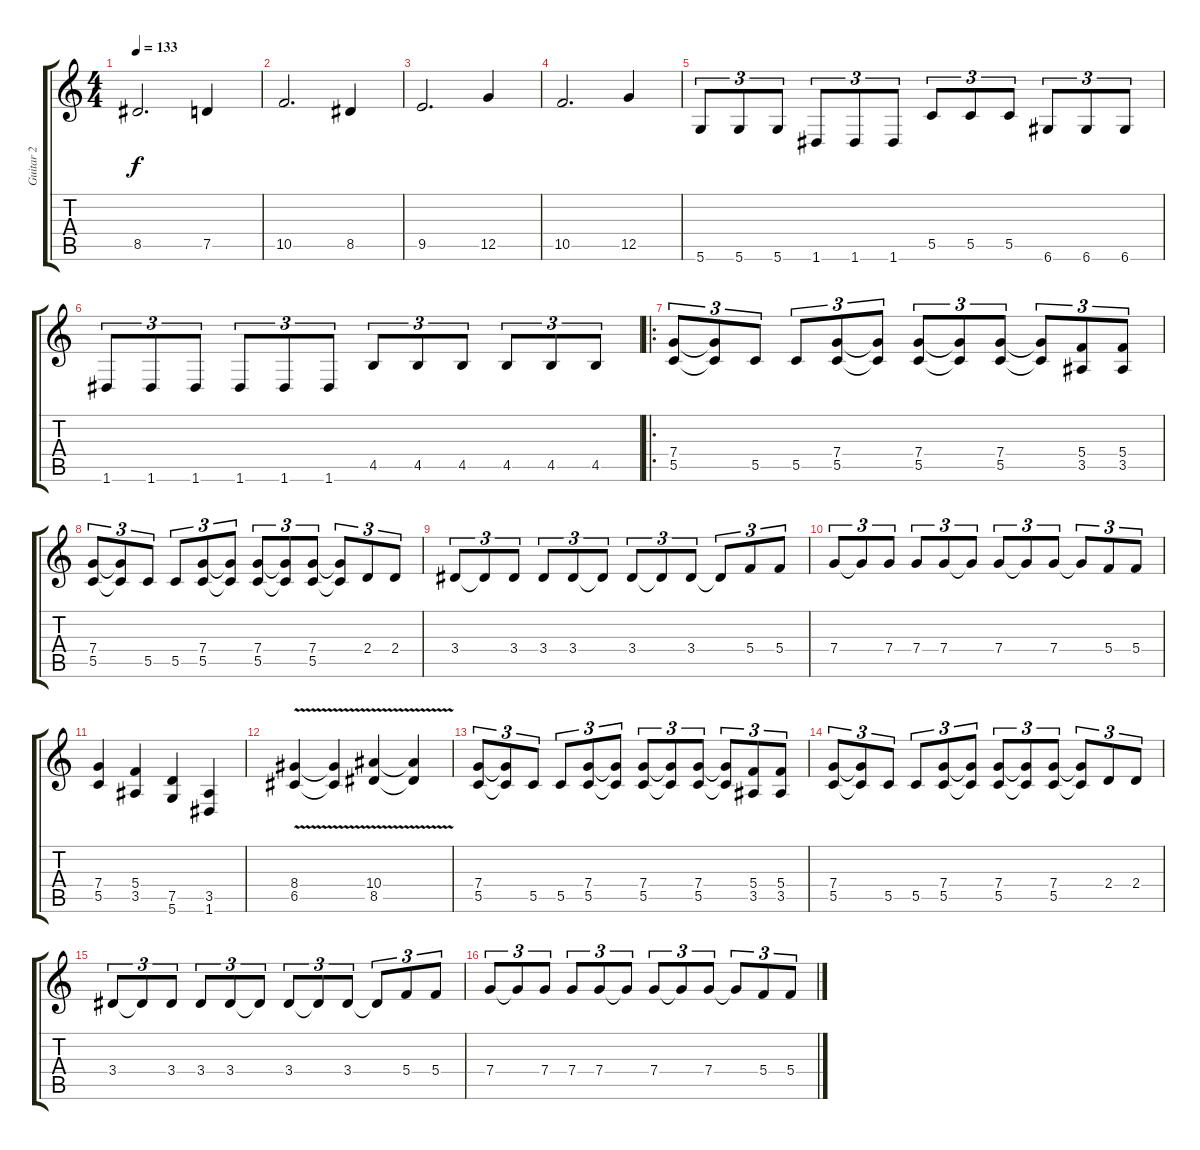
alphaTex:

\track ("Guitar 2" "Guitar 2") {instrument distortionguitar}
\staff {score tabs}
\tuning (D4 A3 F3 C3 G2 D2) {hide}
\ts (4 4)
\tempo 133
\clef g2
\ks c
8.5.2{d dy f} 7.5.4 |
10.5.2{d} 8.5.4 |
9.5.2{d} 12.5.4 |
10.5.2{d} 12.5.4 |
5.6.8{tu (3 2)} 5.6.8{tu (3 2)} 5.6.8{tu (3 2)} 1.6.8{tu (3 2)} 1.6.8{tu (3 2)} 1.6.8{tu (3 2)} 5.5.8{tu (3 2)} 5.5.8{tu (3 2)} 5.5.8{tu (3 2)} 6.6.8{tu (3 2)} 6.6.8{tu (3 2)} 6.6.8{tu (3 2)} |
1.6.8{tu (3 2)} 1.6.8{tu (3 2)} 1.6.8{tu (3 2)} 1.6.8{tu (3 2)} 1.6.8{tu (3 2)} 1.6.8{tu (3 2)} 4.5.8{tu (3 2)} 4.5.8{tu (3 2)} 4.5.8{tu (3 2)} 4.5.8{tu (3 2)} 4.5.8{tu (3 2)} 4.5.8{tu (3 2)} |
\ro
(7.4 5.5).8{tu (3 2)} (7.4{t} 5.5{t}).8{tu (3 2)} 5.5.8{tu (3 2)} 5.5.8{tu (3 2)} (7.4 5.5).8{tu (3 2)} (7.4{t} 5.5{t}).8{tu (3 2)} (7.4 5.5).8{tu (3 2)} (7.4{t} 5.5{t}).8{tu (3 2)} (7.4 5.5).8{tu (3 2)} (7.4{t} 5.5{t}).8{tu (3 2)} (5.4 3.5).8{tu (3 2)} (5.4 3.5).8{tu (3 2)} |
(7.4 5.5).8{tu (3 2)} (7.4{t} 5.5{t}).8{tu (3 2)} 5.5.8{tu (3 2)} 5.5.8{tu (3 2)} (7.4 5.5).8{tu (3 2)} (7.4{t} 5.5{t}).8{tu (3 2)} (7.4 5.5).8{tu (3 2)} (7.4{t} 5.5{t}).8{tu (3 2)} (7.4 5.5).8{tu (3 2)} (7.4{t} 5.5{t}).8{tu (3 2)} 2.4.8{tu (3 2)} 2.4.8{tu (3 2)} |
3.4.8{tu (3 2)} 3.4{t}.8{tu (3 2)} 3.4.8{tu (3 2)} 3.4.8{tu (3 2)} 3.4.8{tu (3 2)} 3.4{t}.8{tu (3 2)} 3.4.8{tu (3 2)} 3.4{t}.8{tu (3 2)} 3.4.8{tu (3 2)} 3.4{t}.8{tu (3 2)} 5.4.8{tu (3 2)} 5.4.8{tu (3 2)} |
7.4.8{tu (3 2)} 7.4{t}.8{tu (3 2)} 7.4.8{tu (3 2)} 7.4.8{tu (3 2)} 7.4.8{tu (3 2)} 7.4{t}.8{tu (3 2)} 7.4.8{tu (3 2)} 7.4{t}.8{tu (3 2)} 7.4.8{tu (3 2)} 7.4{t}.8{tu (3 2)} 5.4.8{tu (3 2)} 5.4.8{tu (3 2)} |
(7.4 5.5).4 (5.4 3.5).4 (7.5 5.6).4 (3.5 1.6).4 |
(8.4 6.5{v}).4 (8.4{t} 6.5{v t}).4 (10.4 8.5{v}).4 (10.4{t} 8.5{v t}).4 |
(7.4 5.5).8{tu (3 2)} (7.4{t} 5.5{t}).8{tu (3 2)} 5.5.8{tu (3 2)} 5.5.8{tu (3 2)} (7.4 5.5).8{tu (3 2)} (7.4{t} 5.5{t}).8{tu (3 2)} (7.4 5.5).8{tu (3 2)} (7.4{t} 5.5{t}).8{tu (3 2)} (7.4 5.5).8{tu (3 2)} (7.4{t} 5.5{t}).8{tu (3 2)} (5.4 3.5).8{tu (3 2)} (5.4 3.5).8{tu (3 2)} |
(7.4 5.5).8{tu (3 2)} (7.4{t} 5.5{t}).8{tu (3 2)} 5.5.8{tu (3 2)} 5.5.8{tu (3 2)} (7.4 5.5).8{tu (3 2)} (7.4{t} 5.5{t}).8{tu (3 2)} (7.4 5.5).8{tu (3 2)} (7.4{t} 5.5{t}).8{tu (3 2)} (7.4 5.5).8{tu (3 2)} (7.4{t} 5.5{t}).8{tu (3 2)} 2.4.8{tu (3 2)} 2.4.8{tu (3 2)} |
3.4.8{tu (3 2)} 3.4{t}.8{tu (3 2)} 3.4.8{tu (3 2)} 3.4.8{tu (3 2)} 3.4.8{tu (3 2)} 3.4{t}.8{tu (3 2)} 3.4.8{tu (3 2)} 3.4{t}.8{tu (3 2)} 3.4.8{tu (3 2)} 3.4{t}.8{tu (3 2)} 5.4.8{tu (3 2)} 5.4.8{tu (3 2)} |
7.4.8{tu (3 2)} 7.4{t}.8{tu (3 2)} 7.4.8{tu (3 2)} 7.4.8{tu (3 2)} 7.4.8{tu (3 2)} 7.4{t}.8{tu (3 2)} 7.4.8{tu (3 2)} 7.4{t}.8{tu (3 2)} 7.4.8{tu (3 2)} 7.4{t}.8{tu (3 2)} 5.4.8{tu (3 2)} 5.4.8{tu (3 2)}
